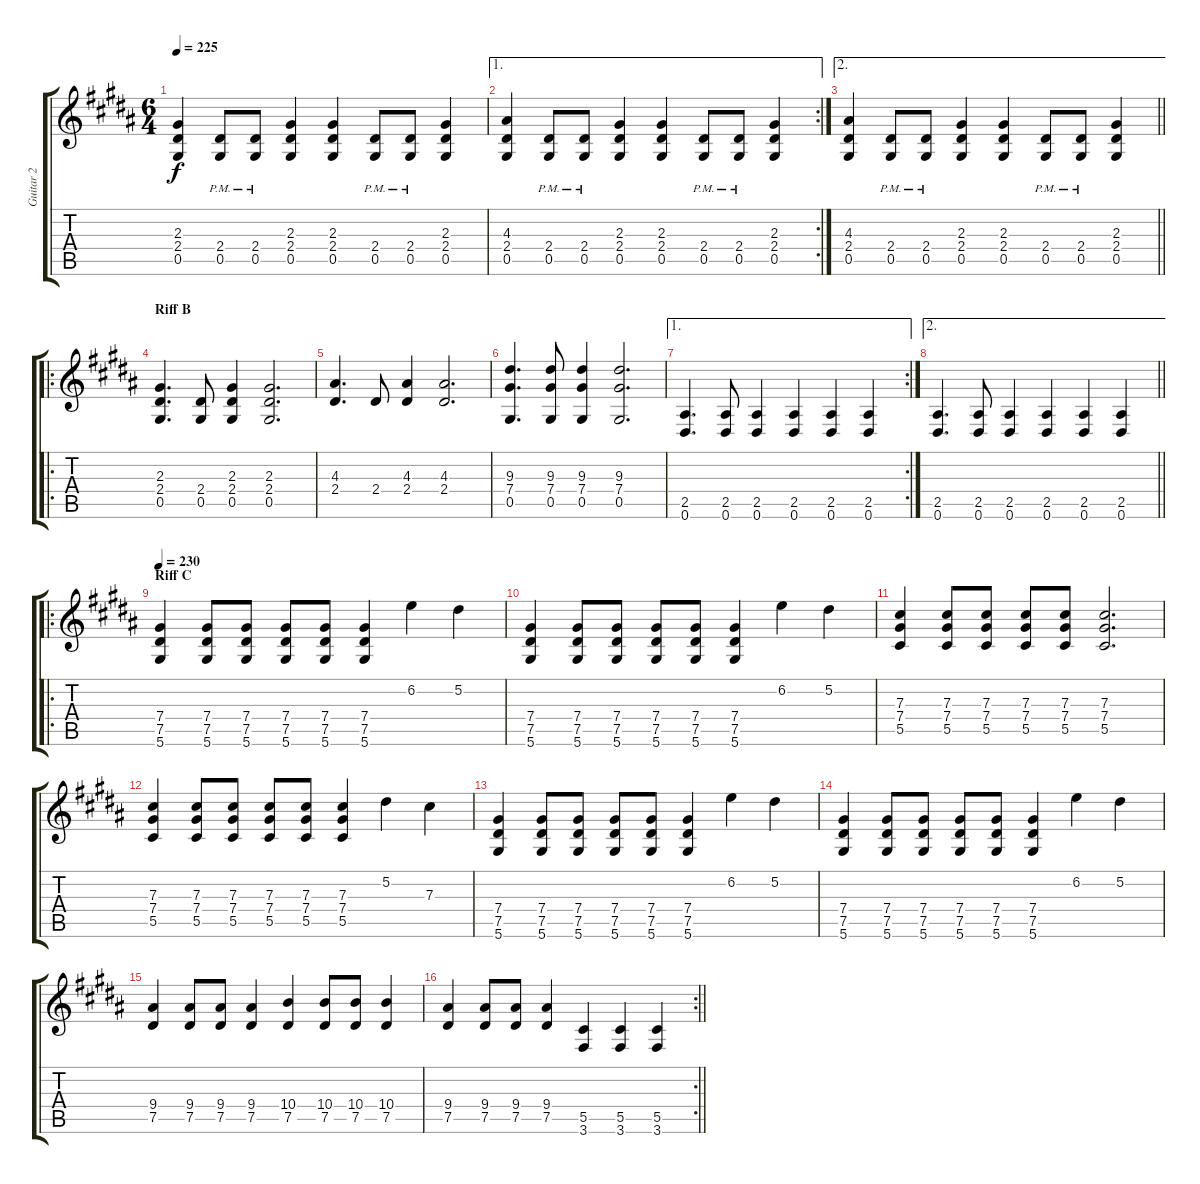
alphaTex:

\track ("Guitar 2" "Guitar 2") {instrument overdrivenguitar}
\staff {score tabs}
\tuning (Eb4 Bb3 Gb3 Db3 Ab2 Eb2) {hide}
\ts (6 4)
\tempo 225
\clef g2
\ks b
(2.3 2.4 0.5).4{dy f} (2.4{pm} 0.5{pm}).8 (2.4{pm} 0.5{pm}).8 (2.3 2.4 0.5).4 (2.3 2.4 0.5).4 (2.4{pm} 0.5{pm}).8 (2.4{pm} 0.5{pm}).8 (2.3 2.4 0.5).4 |
\ae 1
\rc 2
(4.3 2.4 0.5).4 (2.4{pm} 0.5{pm}).8 (2.4{pm} 0.5{pm}).8 (2.3 2.4 0.5).4 (2.3 2.4 0.5).4 (2.4{pm} 0.5{pm}).8 (2.4{pm} 0.5{pm}).8 (2.3 2.4 0.5).4 |
\ae 2
\barLineRight lightlight
(4.3 2.4 0.5).4 (2.4{pm} 0.5{pm}).8 (2.4{pm} 0.5{pm}).8 (2.3 2.4 0.5).4 (2.3 2.4 0.5).4 (2.4{pm} 0.5{pm}).8 (2.4{pm} 0.5{pm}).8 (2.3 2.4 0.5).4 |
\ro
\section ("" "Riff B")
(2.3 2.4 0.5).4{d} (2.4 0.5).8 (2.3 2.4 0.5).4 (2.3 2.4 0.5).2{d} |
(4.3 2.4).4{d} 2.4.8 (4.3 2.4).4 (4.3 2.4).2{d} |
(9.3 7.4 0.5).4{d} (9.3 7.4 0.5).8 (9.3 7.4 0.5).4 (9.3 7.4 0.5).2{d} |
\ae 1
\rc 2
(2.5 0.6).4{d} (2.5 0.6).8 (2.5 0.6).4 (2.5 0.6).4 (2.5 0.6).4 (2.5 0.6).4 |
\ae 2
\barLineRight lightlight
(2.5 0.6).4{d} (2.5 0.6).8 (2.5 0.6).4 (2.5 0.6).4 (2.5 0.6).4 (2.5 0.6).4 |
\ro
\section ("" "Riff C")
\tempo 230
(7.4 7.5 5.6).4 (7.4 7.5 5.6).8 (7.4 7.5 5.6).8 (7.4 7.5 5.6).8 (7.4 7.5 5.6).8 (7.4 7.5 5.6).4 6.2.4 5.2.4 |
(7.4 7.5 5.6).4 (7.4 7.5 5.6).8 (7.4 7.5 5.6).8 (7.4 7.5 5.6).8 (7.4 7.5 5.6).8 (7.4 7.5 5.6).4 6.2.4 5.2.4 |
(7.3 7.4 5.5).4 (7.3 7.4 5.5).8 (7.3 7.4 5.5).8 (7.3 7.4 5.5).8 (7.3 7.4 5.5).8 (7.3 7.4 5.5).2{d} |
(7.3 7.4 5.5).4 (7.3 7.4 5.5).8 (7.3 7.4 5.5).8 (7.3 7.4 5.5).8 (7.3 7.4 5.5).8 (7.3 7.4 5.5).4 5.2.4 7.3.4 |
(7.4 7.5 5.6).4 (7.4 7.5 5.6).8 (7.4 7.5 5.6).8 (7.4 7.5 5.6).8 (7.4 7.5 5.6).8 (7.4 7.5 5.6).4 6.2.4 5.2.4 |
(7.4 7.5 5.6).4 (7.4 7.5 5.6).8 (7.4 7.5 5.6).8 (7.4 7.5 5.6).8 (7.4 7.5 5.6).8 (7.4 7.5 5.6).4 6.2.4 5.2.4 |
(9.4 7.5).4 (9.4 7.5).8 (9.4 7.5).8 (9.4 7.5).4 (10.4 7.5).4 (10.4 7.5).8 (10.4 7.5).8 (10.4 7.5).4 |
\rc 2
\barLineRight lightlight
(9.4 7.5).4 (9.4 7.5).8 (9.4 7.5).8 (9.4 7.5).4 (5.5 3.6).4 (5.5 3.6).4 (5.5 3.6).4
